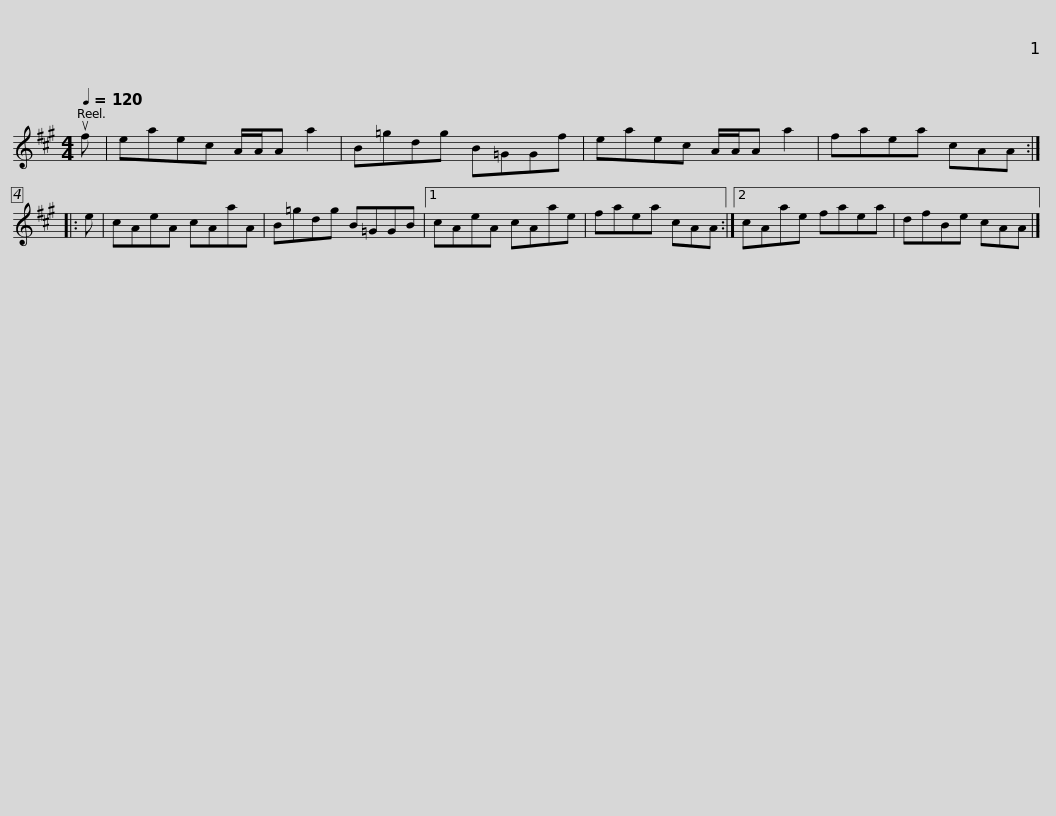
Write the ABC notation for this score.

X:1
L:1/8
Q:1/4=120
M:4/4
I:linebreak $
K:A
V:1 treble
V:1
 uf | eaec A/A/A a2 | B=gdg B=GGf | eaec A/A/A a2 | faea cAA :: %5
 e | cAeA cAaA |$ B=gdg B=GGB |1 cAeA cAae | faea cAA :|2 %10
 cAae faea | dfBe cAA |] %12
